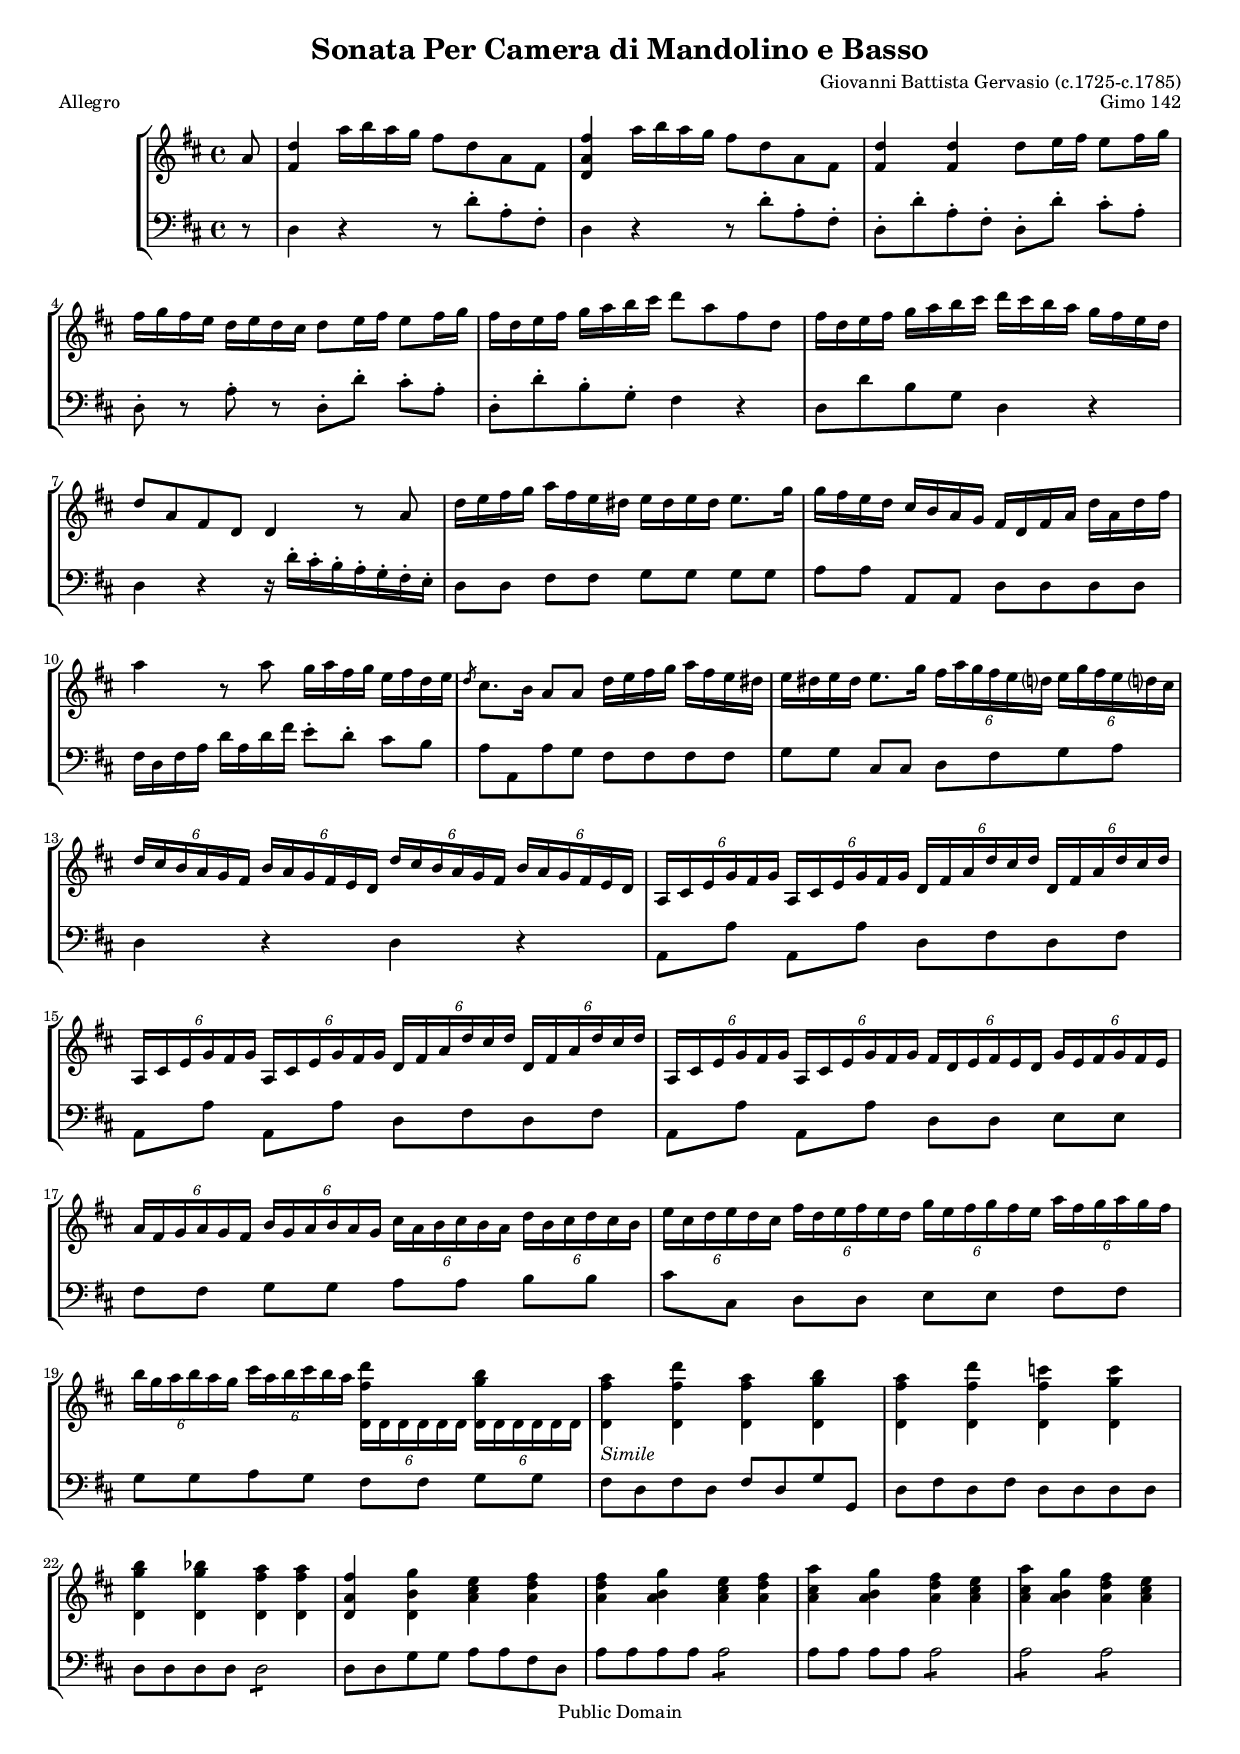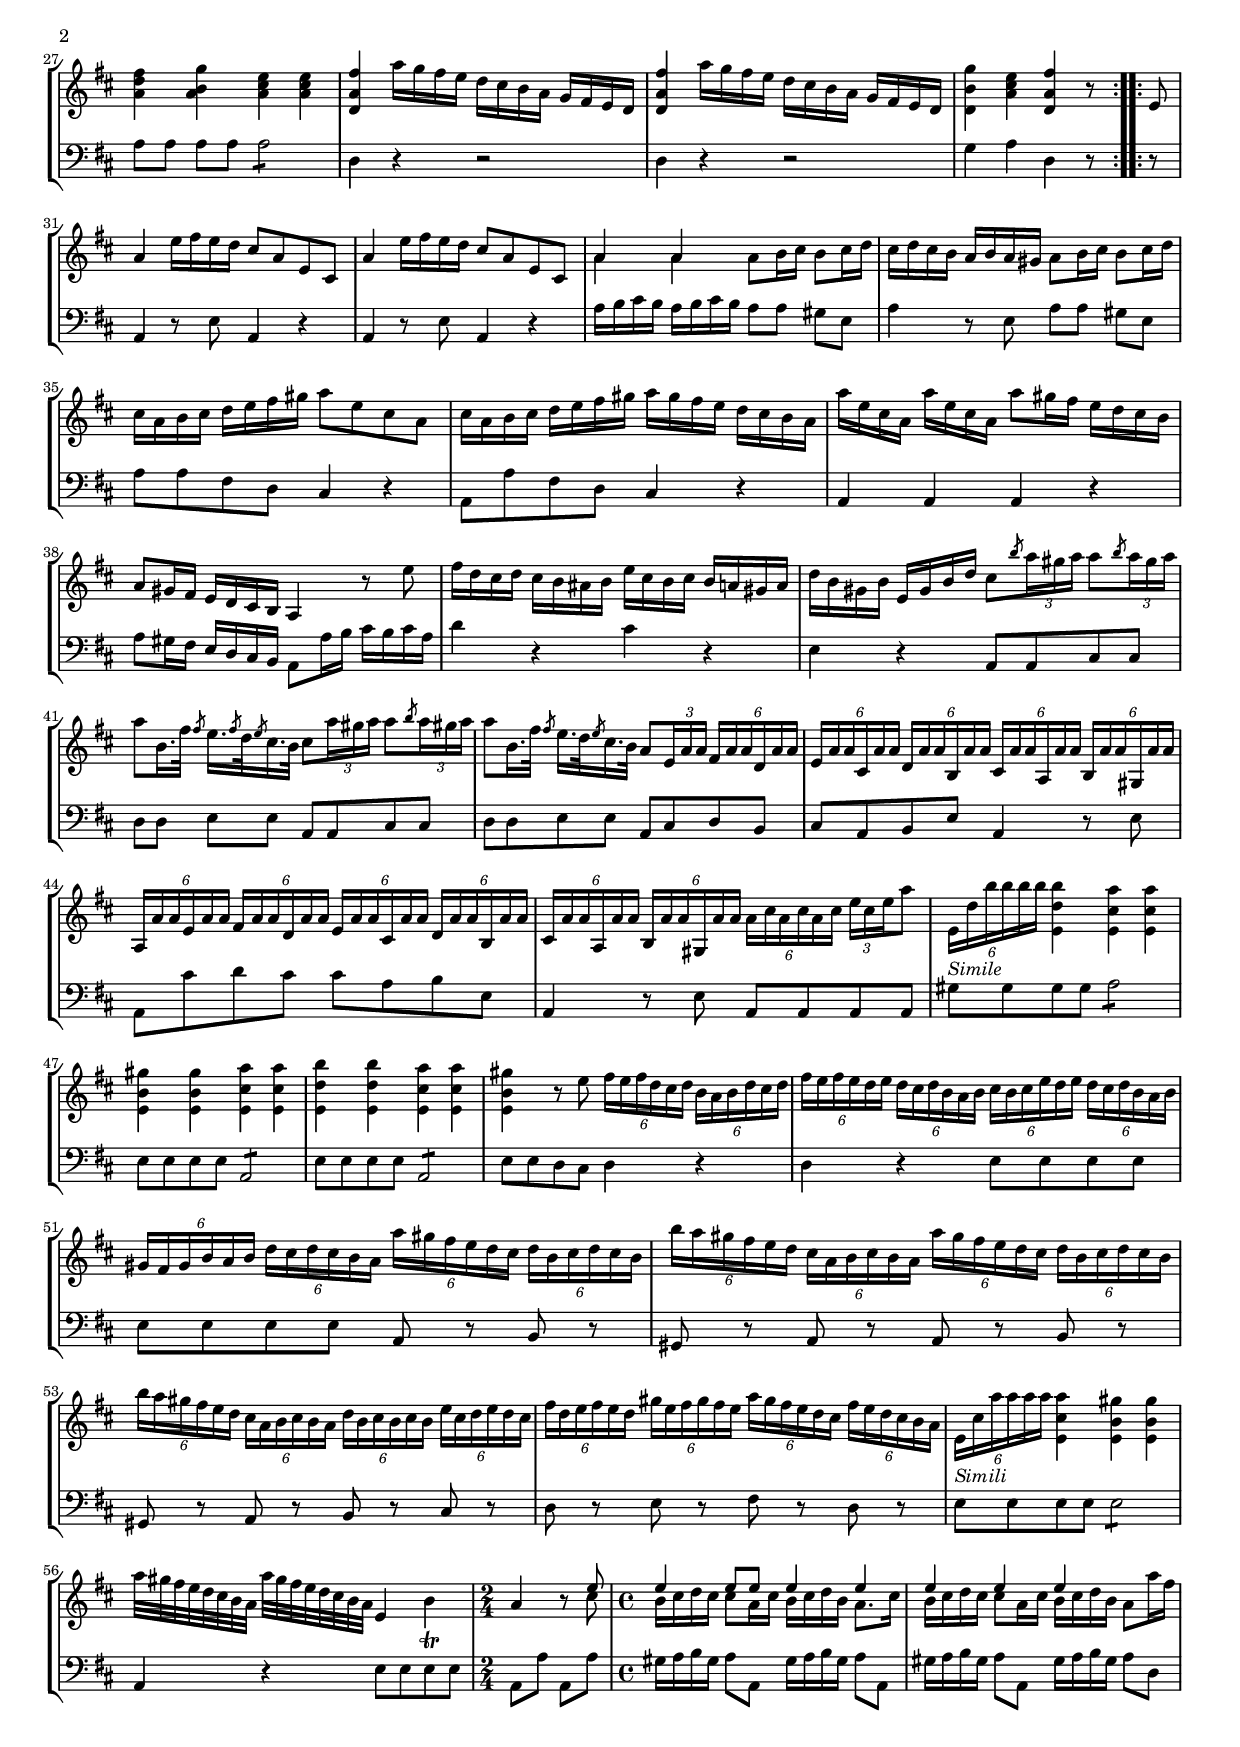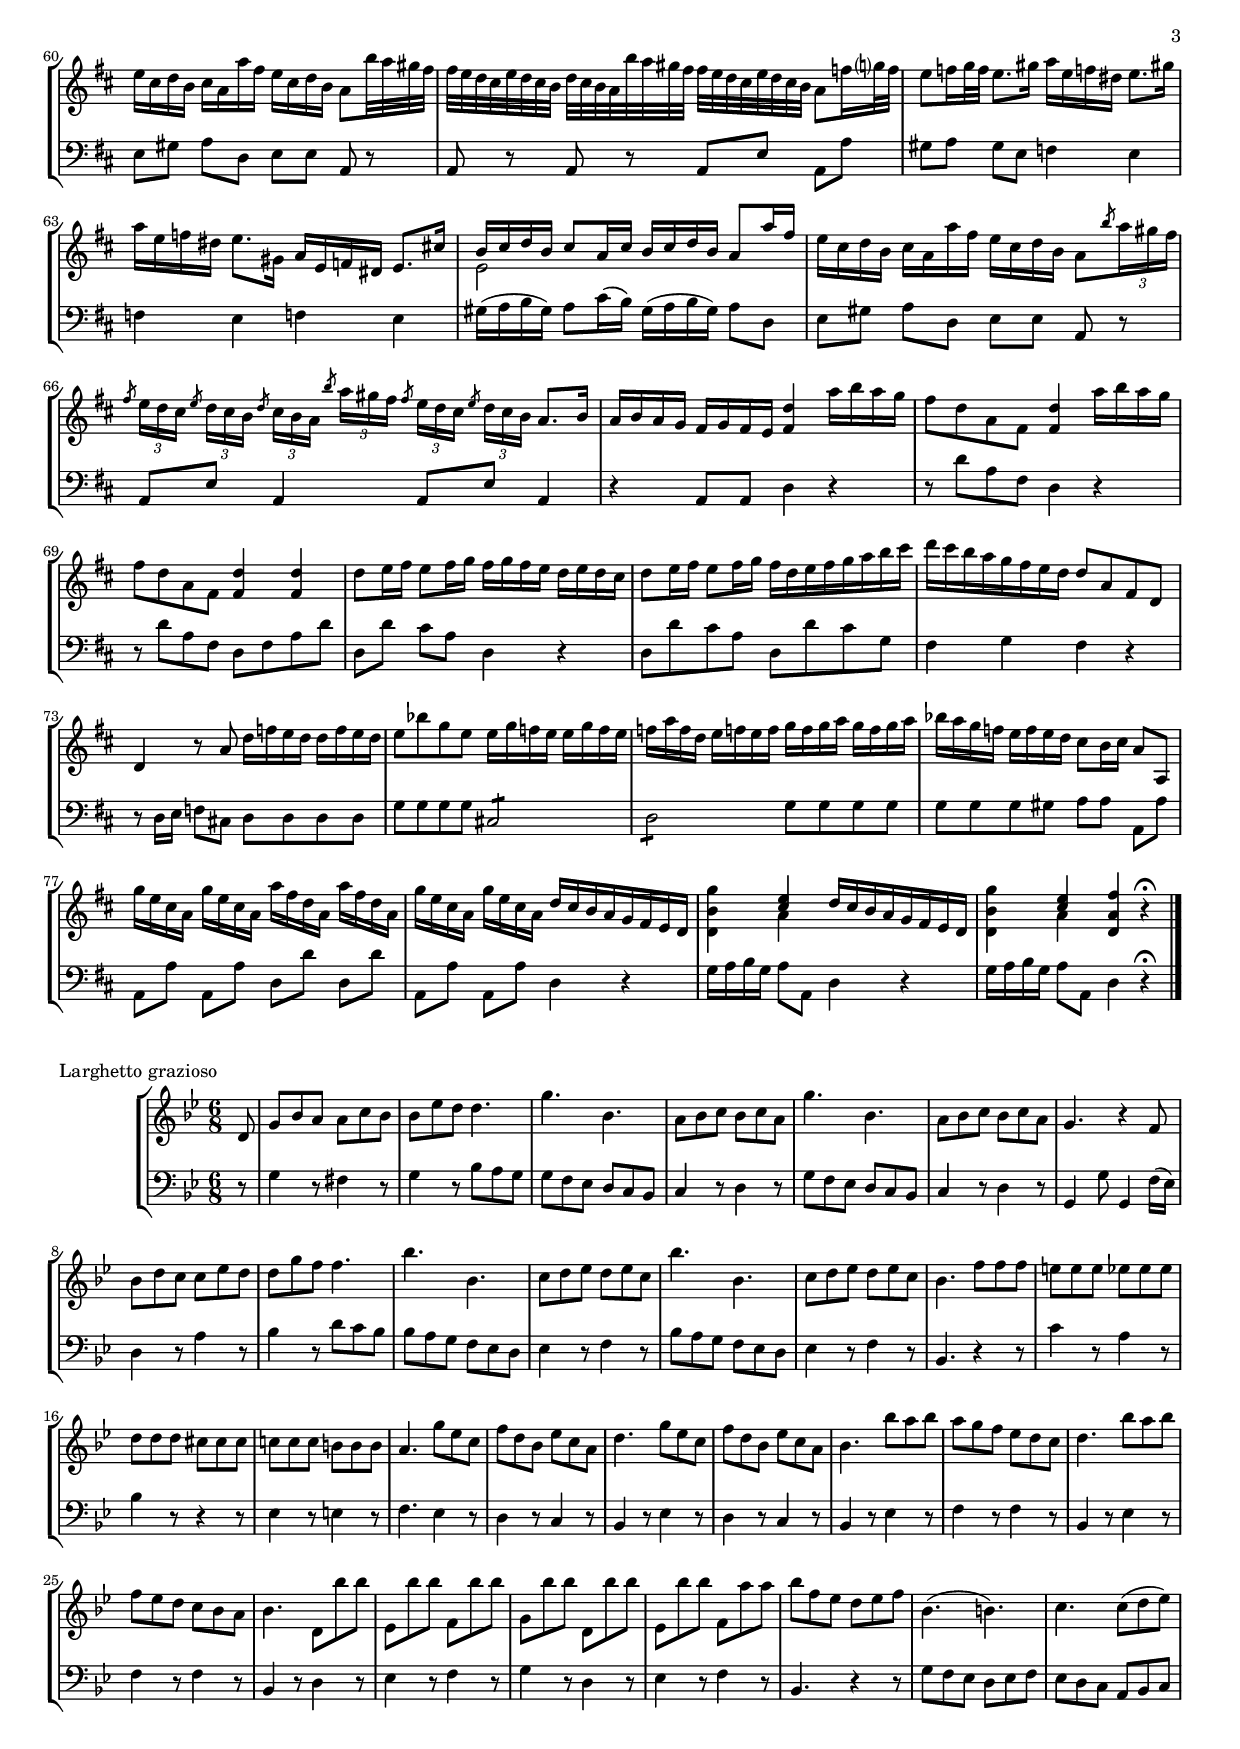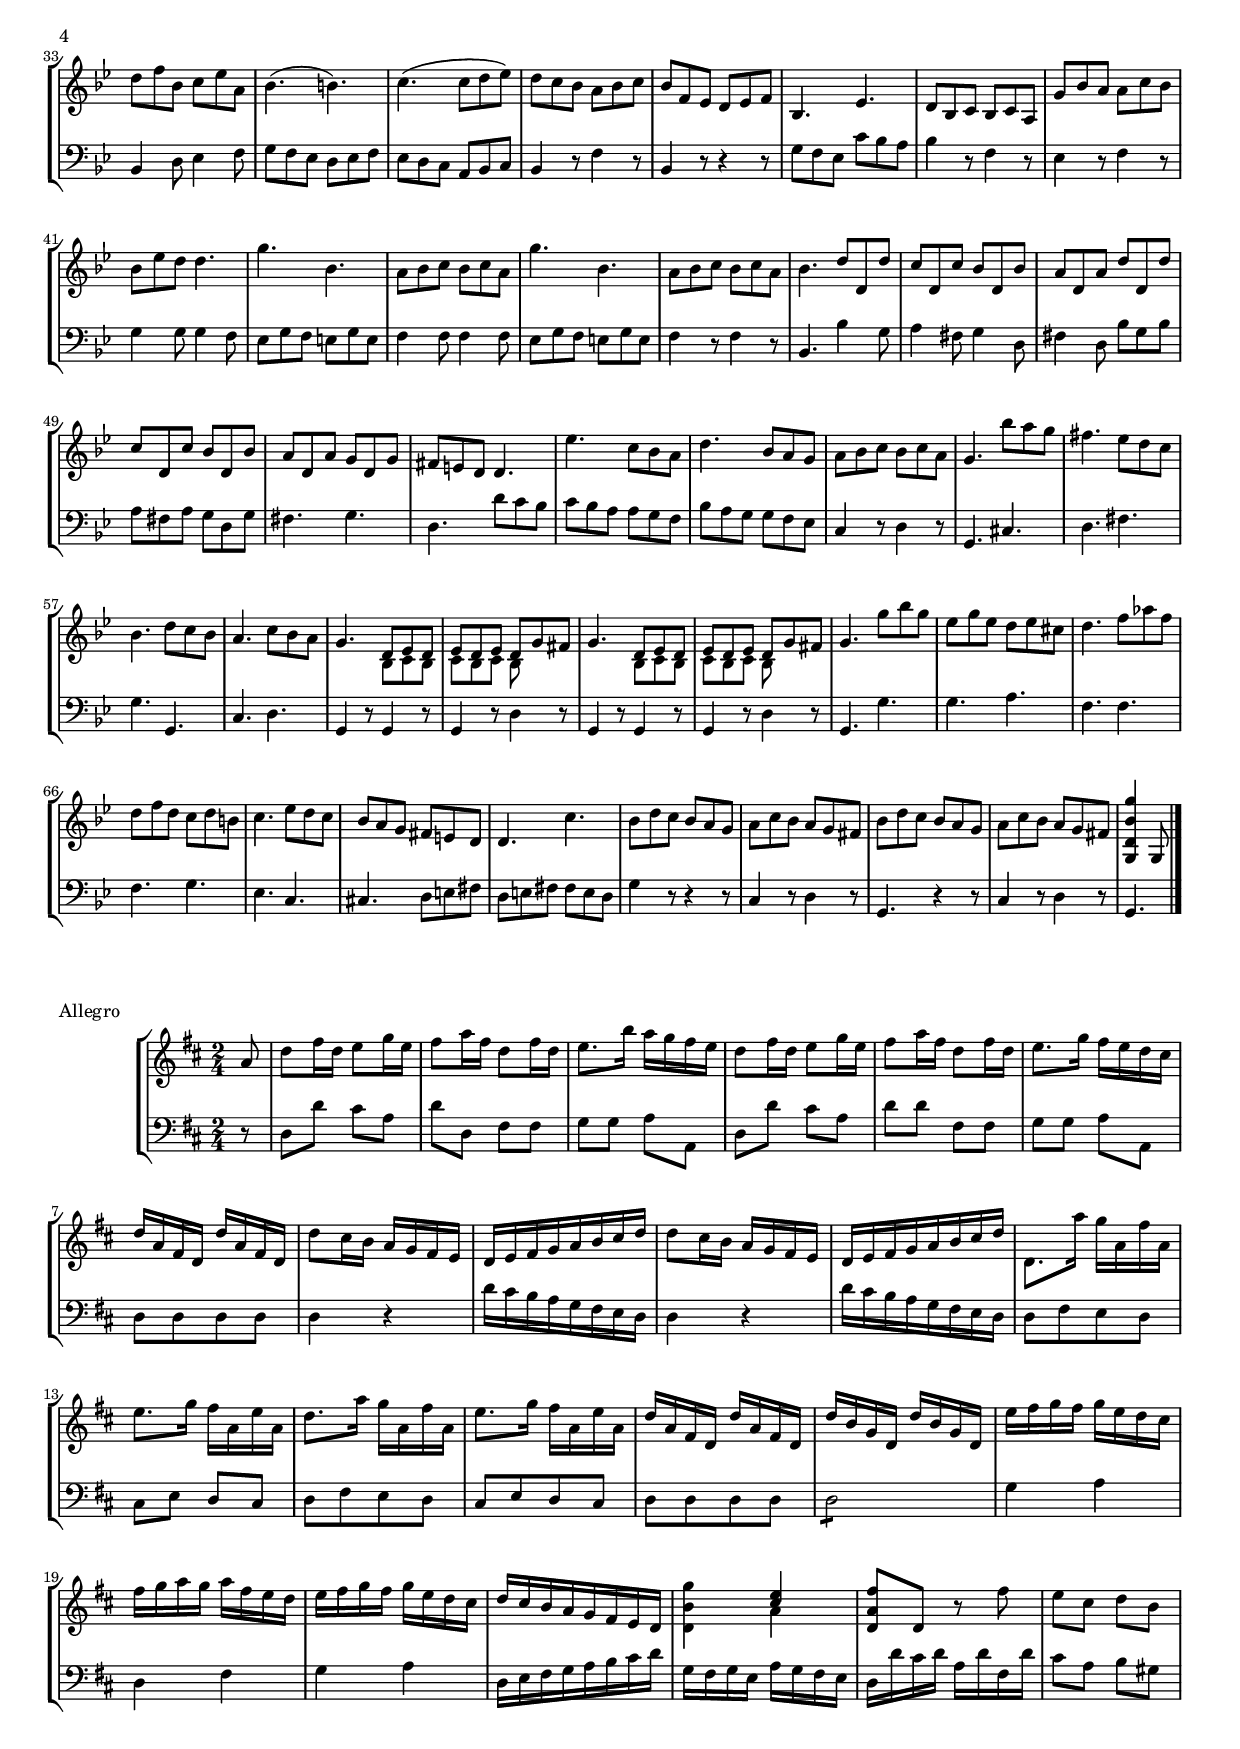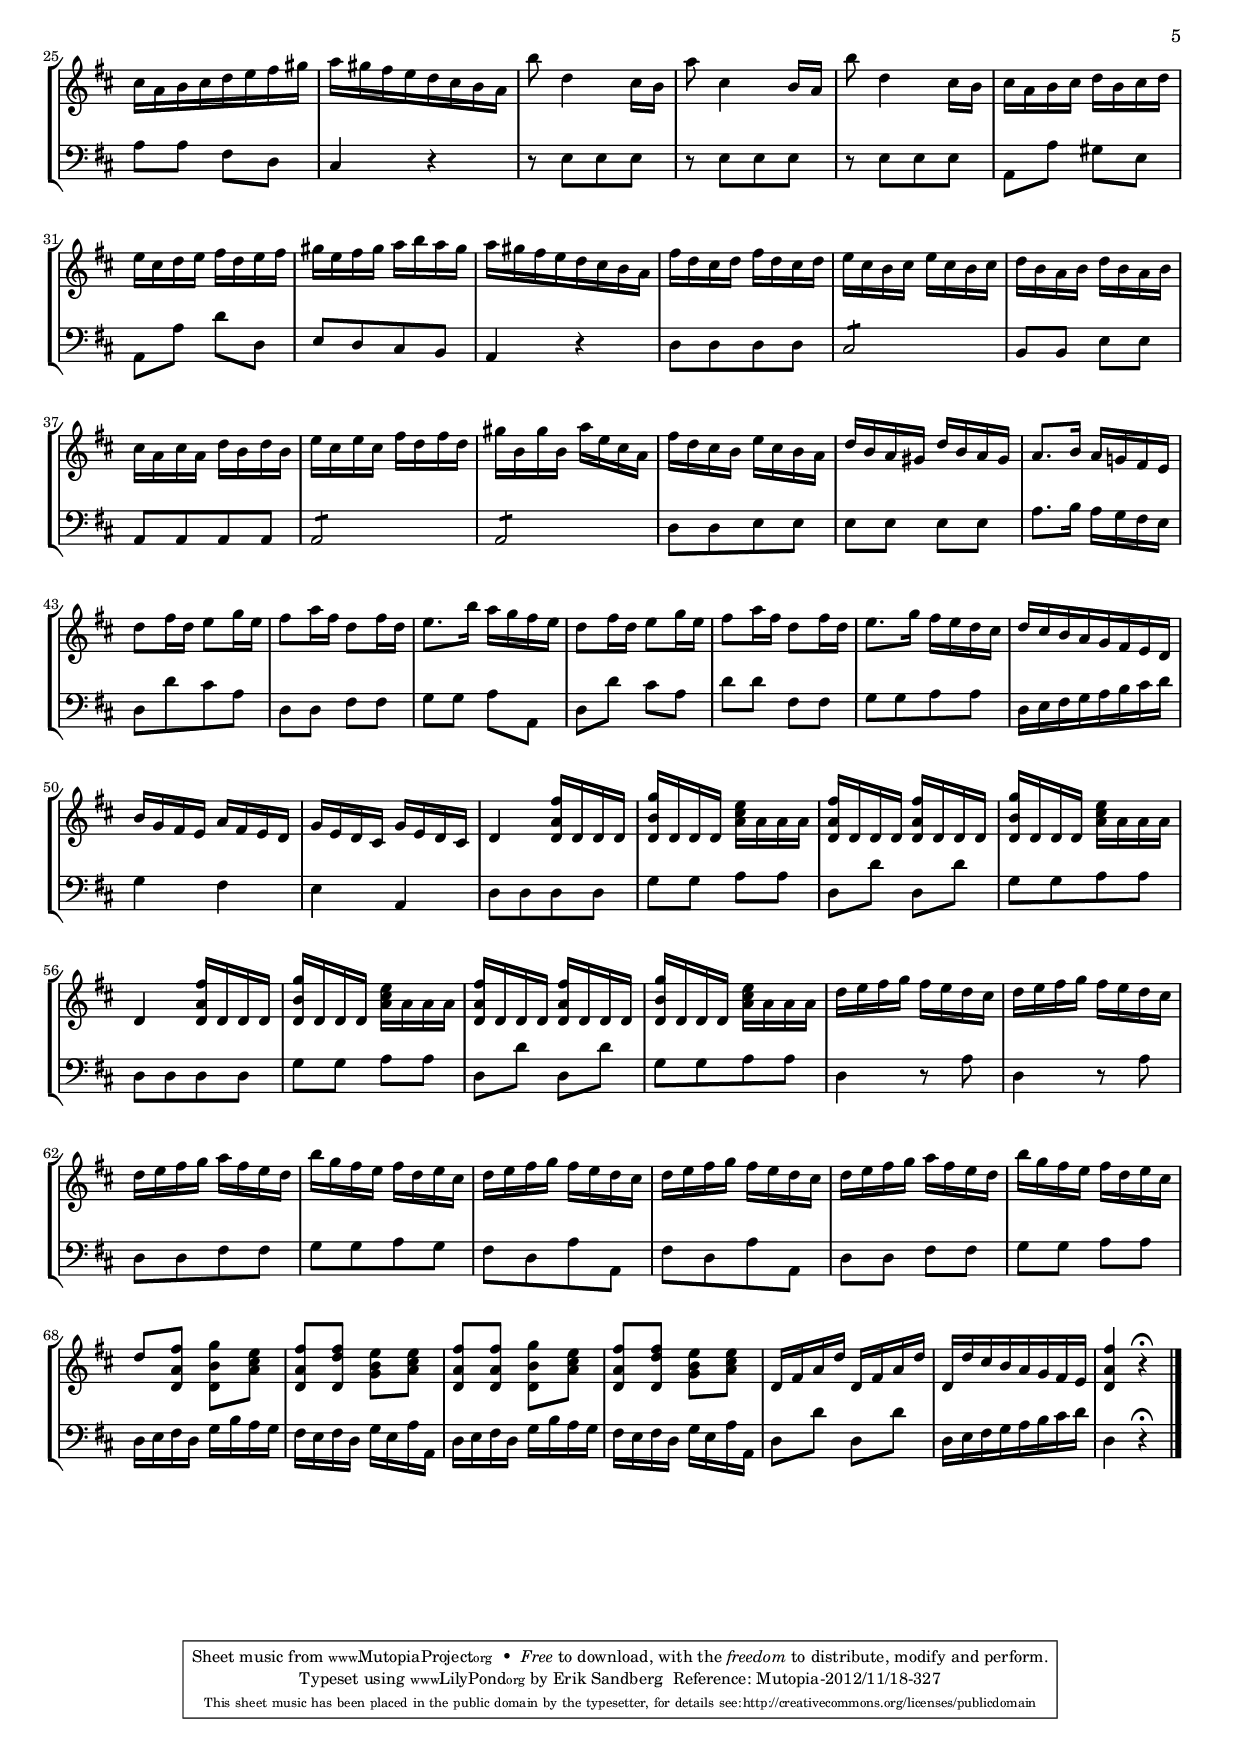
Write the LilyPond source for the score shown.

\version "2.16.0"

Instrument = ""
\version "2.16.0"

\header {
  title = "Sonata Per Camera di Mandolino e Basso"
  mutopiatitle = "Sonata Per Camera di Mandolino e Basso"
  composer = "Giovanni Battista Gervasio (c.1725-c.1785)"
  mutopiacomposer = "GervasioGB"
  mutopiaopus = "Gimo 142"
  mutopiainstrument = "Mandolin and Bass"
  date = "1762"
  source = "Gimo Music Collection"
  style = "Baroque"
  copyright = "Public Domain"
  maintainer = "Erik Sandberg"
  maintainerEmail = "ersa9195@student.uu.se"
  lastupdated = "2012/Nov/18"
  instrument = \Instrument

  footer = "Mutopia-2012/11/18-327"
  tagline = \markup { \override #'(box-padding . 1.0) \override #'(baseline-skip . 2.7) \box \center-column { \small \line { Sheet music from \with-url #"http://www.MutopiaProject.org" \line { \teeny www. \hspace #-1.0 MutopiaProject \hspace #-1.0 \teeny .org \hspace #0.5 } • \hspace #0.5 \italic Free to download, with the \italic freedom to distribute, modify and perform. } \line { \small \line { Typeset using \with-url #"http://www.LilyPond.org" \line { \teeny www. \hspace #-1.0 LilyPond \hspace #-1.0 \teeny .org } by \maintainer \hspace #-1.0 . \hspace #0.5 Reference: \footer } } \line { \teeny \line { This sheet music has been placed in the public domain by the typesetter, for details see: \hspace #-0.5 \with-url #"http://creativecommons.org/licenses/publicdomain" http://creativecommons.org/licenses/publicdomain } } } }
}

#(set-global-staff-size 16)

\version "2.16.0"

IMand =  \relative c'' {
  \clef "treble"
  \time 4/4
  \key d\major
  \set tupletSpannerDuration = #(ly:make-moment 1 4)

  % Note: This removes tuplet brackets from  c8[ \times 2/3 {c16 c c]}.
  \override TupletBracket   #'bracket-visibility = ##f

  \repeat "volta" 2 {
  \partial 8 a8 |
  %1 page 2
  <d fis,>4 a'16 b a g fis8 d a fis | <fis' a, d,>4 a16 b a g fis8 d a fis |
  %3
  <d' fis,>4 <d fis,> d8 e16 fis e8 fis16 g | 
  fis g fis e d e d cis d8 e16 fis e8 fis16 g |
  fis16 d e fis g a b cis d8 a fis d |
  fis16 d e fis g a b cis d cis b a g fis e d | 
  %7
  d8 a fis d d4 r8 a' | d16 e fis g a fis e dis e dis e dis e8. g16 |
  g fis e d cis b a g fis d fis a d a d fis |
  a4 r8 a g16 a fis g e fis d e |
  \slashedGrace d8 cis8. b16 a8 a d16 e fis g a fis e dis |
  %12
  e dis e dis e8. g16 \times 4/6 { fis[ a g fis e d?]  e[ g fis e d? cis] |
   d[ cis b a g fis]  b[ a g fis e d]  d'[ cis b a g fis]  b[ a g fis e d] |
   a[ cis e g fis g]  a,[ cis e g fis g]  d[ fis a d cis d]  d,[ fis a d cis d] |
   a,[ cis e g fis g]  a,[ cis e g fis g]  d[ fis a d cis d]  d,[ fis a d cis d] |
  %16
   a,[ cis e g fis g]  a,[ cis e g fis g]  fis[ d e fis e d]  g[ e fis g fis e] |
   a[ fis g a g fis]  b[ g a b a g]  cis[ a b cis b a]  d[ b cis d cis b] |
   e[ cis d e d cis]  fis[ d e fis e d]  g[ e fis g fis e]  a[ fis g a g fis] |
  %19 page 3
   b[ g a b a g]  cis[ a b cis b a] <d fis, d,>[ d,, d d d d] <b'' g d,>[ d,, d d d d]} |
  <<{a''4_ \markup{\italic "Simile"} d a b | a d c c | b bes a a | fis g e fis | fis g e fis |
    a g fis e | a g fis e | fis g e e}
   {fis fis fis g | fis fis fis g | g g fis fis | a, b cis d | d b cis d |
    cis b d cis | cis b d cis | d b cis cis}
   {d, d d d | d d d d | d d d d | d d a' a | a a a a | a a a a |
    a a a a | a a a a}>> |
  %28
  <fis' a, d,>4 a16 g fis e d cis b a g fis e d |
  <fis' a, d,>4 a16 g fis e d cis b a g fis e d |
  <g' b, d,>4 <e cis a> <fis a, d,> r8
  }

  \repeat "volta" 2 {
  e,8 |
  %31 page 4
  a4 e'16 fis e d cis8 a e cis | a'4 e'16 fis e d cis8 a e cis |
  <<a'4 \\ a>> <<a4 \\ a>> a8 b16 cis b8 cis16 d | 
  cis d cis b a b a gis a8 b16 cis b8 cis16 d |
  %35
  cis16 a b cis d e fis gis a8 e cis a |
  cis16 a b cis d e fis gis a gis fis e d cis b a |
  a' e cis a a' e cis a a'8 gis16 fis e d cis b |
  a8 gis16 fis e d cis b a4 r8 e''8 |
  %39
  fis16 d cis d cis b ais b e cis b cis b a gis a |
  d b gis b e, gis b d  cis8[ \slashedGrace b' \times 2/3 {a16 gis a]}
     a8[ \slashedGrace b \times 2/3 {a16 gis a]} |
  %41 Note: First 3 slashedGraces are slashed twice. Pitches are very unclear.
  a8 b,16. fis'32 \slashedGrace fis8 e16. \slashedGrace fis8 d32 \slashedGrace e8 cis16. b32
     cis8[ \times 2/3 {a'16 gis a]}  a8[ \slashedGrace b \times 2/3 {a16 gis! a]} |
  %42 Note: same as in 41
  a8 b,16. fis'32 \slashedGrace fis8 e16. d32 \slashedGrace e8 cis16. b32
     a8[ \times 2/3 {e16 a a]} \times 4/6 { fis[ a a d, a' a] |
   e[ a a cis, a' a]  d,[ a' a b, a' a]  cis,[ a' a a, a' a]  b,[ a' a gis, a' a] |
   a,[ a' a e a a]  fis[ a a d, a' a]  e[ a a cis, a' a]  d,[ a' a b, a' a] |
   cis,[ a' a a, a' a]  b,[ a' a gis, a' a]  a[ cis a cis a cis]}
    \times 2/3 { e[ cis e} a8] |

  %46
  \times 4/6 { e,16[_ \markup{\italic "Simile"} d' b' b b b]} <<{b4 a a | gis gis a a | b b a a}
    {d, cis cis | b b cis cis | d d cis cis} {e, e e | e e e e | e e e e}>> |
  %49
  <gis' b, e,> r8 e \times 4/6 { fis16[ e fis d cis d]  b[ a b d cis d] |
   fis[ e fis e d e]  d[ cis d b a b]  cis[ b cis e d e]  d[ cis d b a b] |
   gis[ fis gis b a b]  d[ cis d cis b a]  a'[ gis fis e d cis]  d[ b cis d cis b] |
   b'[ a gis fis e d]  cis[ a b cis b a]  a'[ gis fis e d cis]  d[ b cis d cis b] |
   b'[ a gis fis e d]  cis[ a b cis b a]  d[ b cis b cis b]  e[ cis d e d cis] |
  %54 page 5
   fis[ d e fis e d]  gis[ e fis gis fis e]  a[ gis fis e d cis]  fis[ e d cis b a] |
   e[_ \markup{\italic "Simili"} cis' a' a a a]} <<{a4 gis gis} {cis, b b} {e, e e}>> |
   a'32[ gis fis e d cis b a]  a'[ gis fis e d cis b a] e4 b'_\trill |
  %57 
  \time 2/4
  a4 r8 <<{e' | \time 4/4 e4 e8 e e4 e | e e e} \\ {cis8 |
    b16 cis d cis cis8 a16 cis b cis d b a8. cis16 |
    b16 cis d cis cis8 a16 cis b cis d b}>> a8 a'16 fis |
  %60
  e cis d b cis a a' fis e cis d b  a8[ b'32 a gis fis] |
  %61 Note: The f16 is dotted in the manuscript.
  fis e d cis e d cis b d cis b a b' a gis fis fis e d cis e d cis b a8 f'16 g?32 f |
  %62 Note: The f16 is dotted in the manuscript.
  e8 f16 g32 f e8. gis16 a e f! dis e8. gis!16 | 
  a e f dis e8. gis,16 a e f dis e8. cis'!16 |
  <<{b cis d b cis8 a16 cis b cis d b a8 a'16 fis} \\ e,2>> |
  %65 Note: The slashedGraces in bars 65 and 66 are all slashed twice.
  \set tupletSpannerDuration = #(ly:make-moment 1 8)
  e'16 cis d b cis a a' fis e cis d b  a8[ \slashedGrace b' \times 2/3 {a16 gis fis]} |
  \slashedGrace fis8 \times 2/3 { e16[ d cis]} \slashedGrace e8 \times 2/3 { d16[ cis b]}
  \slashedGrace d8 \times 2/3 { cis16[ b a]} \slashedGrace b'8 \times 2/3 { a16[ gis fis]}
  \slashedGrace fis8 \times 2/3 { e16[ d cis]} \slashedGrace e8 \times 2/3 { d16[ cis b]}  a8.[ b16] |
  a b a g fis g fis e <d' fis,>4 a'16 b a g |
  fis8 d a fis <d' fis,>4 a'16 b a g |
  fis8 d a fis <d' fis,>4 <d fis,> |
  %70
  d8 e16 fis e8 fis16 g fis g fis e d e d cis |
  d8 e16 fis e8 fis16 g  fis16[ d e fis g a b cis] |
   d[ cis b a g fis e d] d8 a fis d |
  %73
  d4 r8 a' d16 f e d d f e d | e8 bes' g e e16 g f e e g f e |
  f a f d e f! e f g f g a g f g a |
  bes a g f e f e d cis8 b16 cis a8 a, |
  %77
  g''16 e cis a g' e cis a a' fis d a a' fis d a |
  g' e cis a g' e cis a  d[ cis b a g fis e d] |
  <g' b, d,>4 <<e cis \\ a>>  d16[ cis b a g fis e d] |
  %80
  <g' b, d,>4 <<e cis \\ a>> <fis' a, d,> r^\fermata \bar "|."
  }
}

\version "2.16.0"

IIMand =  \relative c' {
  \clef "treble"
  \time 6/8
  \key g\minor

  \partial 8 d8 |
  %1 page 6
  g bes a a c bes | bes es d d4. | g bes, | a8 bes c bes c a |
  %5
  g'4. bes, | a8 bes c bes c a | g4. r4 f8 | bes d c c es d |
  %9
  d g f f4. | bes bes, | c8 d es d es c | bes'4. bes, | c8 d es d es c |
  %14
  bes4. f'8 f f | e e e es es es | d d d cis cis cis | c! c c b b b |
  %18
  a4. g'8 es c | f d bes es c a | d4. g8 es c | f d bes es c a |
  %22
  bes4. bes'8 a bes | a g f es d c | d4. bes'8 a bes | f es d c bes a | 
  %26
  bes4. <<{s8 bes' bes | s bes bes s bes bes | s bes bes s bes bes |
    s bes bes s a a} {d,, s s | es s s f s s | g s s d s s | es s s f s s}>> |
  %30
  bes' f es d es f | bes,4.(  b) | c c8( d  es) | d f bes, c es a, |
  %34
  bes4.(  b) | c( c8 d  es) | d c bes a bes c | bes f es d es f | bes,4. es |
  %39
  d8 bes c bes c a | g' bes a a c bes | bes es d d4. | g bes, |
  %43
  a8 bes c bes c a | g'4. bes, |
  %45 page 7
  a8 bes c bes c a | bes4. <<{d8 s d | c s c bes s bes | a s a d s d |
    c s c bes s bes | a s a g s g}
    {s d s | s d s s d s | s d s s d s | s d s s d s | s d s s d s}>> |
  %51
  fis e d d4. | es' c8 bes a | d4. bes8 a g | a bes c bes c a |
  %55
  g4. bes'8 a g | fis4. es8 d c | bes4. d8 c bes | a4. c8 bes a |
  %59
  g4. <<{d8 es d | es d es d g fis | g4. d8 es d | es d es d g fis} \\
    {bes, c bes | c bes c bes s s | s s s bes c bes | c bes c bes}>> |
  %63
  g'4. g'8 bes g | es g es d es cis | d4. f8 as f | d f d c d b |
  %67
  c4. es8 d c | bes a g fis e d | d4. c' | bes8 d c bes a g |
  %71
  a c bes a g fis | bes d c bes a g | a c bes a g fis |
  %74
  <g' bes, d, g,>4 g,,8 \bar "|."
}

\version "2.16.0"

IIIMand =  \relative c'' {
  \clef "treble"
  \time 2/4
  \key d\major

  \partial 8 a8 |
  %1 page 8
  d fis16 d e8 g16 e | fis8 a16 fis d8 fis16 d | e8. b'16 a g fis e |
  d8 fis16 d e8 g16 e | fis8 a16 fis d8 fis16 d | e8. g16 fis e d cis |
  %7
  d a fis d d' a fis d | d'8 cis16 b a g fis e |  d[ e fis g a b cis d] |
  d8 cis16 b a g fis e |  d[ e fis g a b cis d] | d,8. a''16 g a, fis' a, |
  %13
  e'8. g16 fis a, e' a, | d8. a'16 g a, fis' a, | e'8. g16 fis a, e' a, |
  d a fis d d' a fis d | d' b g d d' b g d | e' fis g fis g e d cis |
  %19
  fis g a g a fis e d | e fis g fis g e d cis |  d[ cis b a g fis e d] |
  <g' b, d,>4 <<e cis \\ a>> | <fis' a, d,>8 d, r fis' | e cis d b |
  %25
   cis16[ a b cis d e fis gis] |  a[ gis fis e d cis b a] | b'8 d,4 cis16 b |
  a'8 cis,4 b16 a | b'8 d,4 cis16 b | cis a b cis d b cis d |
  %31
  e cis d e fis d e fis | gis e fis gis a b a gis |  a[ gis fis e d cis b a] |
  fis' d cis d fis d cis d | e cis b cis e cis b cis | d b a b d b a b |
  %37
  cis a cis a d b d b | e cis e cis fis d fis d | gis b, gis' b, a' e cis a |
  fis' d cis b e cis b a | d b a gis d' b a gis |
  %42 page 9
  a8. b16 a g! fis e | d'8 fis16 d e8 g16 e | fis8 a16 fis d8 fis16 d |
  e8. b'16 a g fis e | d8 fis16 d e8 g16 e | fis8 a16 fis d8 fis16 d |
  %48
  e8. g16 fis e d cis |  d[ cis b a g fis e d] | b' g fis e a fis e d |
  g e d cis g' e d cis | d4 <d a' fis'>16 d d d |
  %53
  <d b' g'> d d d <a' cis e> a a a | <d, a' fis'> d d d <d a' fis'> d d d |
  <d b' g'> d d d <a' cis e> a a a | d,4 <d a' fis'>16 d d d |
  %57
  <d b' g'> d d d <a' cis e> a a a | <d, a' fis'> d d d <d a' fis'> d d d |
  <d b' g'> d d d <a' cis e> a a a | d e fis g fis e d cis |
  %61
  d e fis g fis e d cis | d e fis g a fis e d | b' g fis e fis d e cis |
  d e fis g fis e d cis | d e fis g fis e d cis | d e fis g a fis e d | 
  %67
  b' g fis e fis d e cis | <<{d8 fis g e | fis fis e e | fis fis g e |
    fis fis e e} {s a, b cis | a d b cis | a a b cis | a d b cis}
    {s d, d a' | d, d g a | d, d d a' | d, d g a}>>
  %72
  d,16 fis a d d, fis a d |  d,[ d' cis b a g fis e] |
  <fis' a, d,>4 r4^\fermata \bar "|."
}

\version "2.16.0"

IBasso =  \relative c {
  \clef "bass"
  \time 4/4
  \key d\major
  \set tupletSpannerDuration = #(ly:make-moment 1 4)

  \repeat "volta" 2 {
  \partial 8 r8 |
  %1 page 2
  d4 r r8 d'-. a-. fis-. | d4 r r8 d'-. a-. fis-. |
  d-. d'-. a-. fis-.  d[-. d'-.]  cis[-. a-.] | d,-. r a'-. r  d,[-. d'-.]  cis[-. a-.] |
  %5
  d,-. d'-. b-. g-. fis4 r | d8 d' b g d4 r |
  d r r16  d'[-. cis-. b-. a-. g-. fis-. e-.] |  d8[ d]  fis[ fis]  g[ g]  g[ g] |
  %9
   a[ a]  a,[ a] d d d d | fis16 d fis a d a d fis  e8[-. d-.]  cis[ b] |
  a a, a' g fis fis fis fis |  g[ g]  cis,[ cis] d fis g a | d,4 r d r |
  %14
   a8[ a']  a,[ a'] d, fis d fis |  a,[ a']  a,[ a'] d, fis d fis |
   a,[ a']  a,[ a']  d,[ d]  e[ e] |  fis[ fis]  g[ g]  a[ a]  b[ b] |
   cis[ cis,]  d[ d]  e[ e]  fis[ fis] |
  %19 page 3
  g g a g  fis[ fis]  g[ g] | fis d fis d fis d g g, |
  d' fis d fis d d d d | d d d d d2:8 | d8 d g g a a fis d |
  %24
  a' a a a a2: |  a8[ a]  a[ a] a2: | a2: a2: |  a8[ a]  a[ a] a2: |
  %28
  d,4 r r2 | d4 r r2 | g4 a d, r8
  }

  \repeat "volta" 2 {
  r8 |
  %31 page 4
  a4 r8 e' a,4 r | a r8 e' a,4 r | a'16 b cis b a b cis b  a8[ a]  gis[ e] |
  a4 r8 e8  a[ a]  gis[ e] | a a fis d cis4 r | a8 a' fis d cis4 r |
  %37
  a a a r | a'8 gis16 fis e d cis b a8 a'16 b cis b cis a |
  d4 r cis r | e, r a,8 a cis cis |  d[ d]  e[ e] a, a cis cis |
  %42
  d d e e a, cis d b | cis a b e a,4 r8 e' | a, cis' d cis cis a b e, |
  a,4 r8 e' a, a a a | gis' gis gis gis a2: | e8 e e e a,2: | e'8 e e e a,2: |
  %49
  e'8 e d cis d4 r | d r e8 e e e | e e e e a, r b r |
  gis r a r a r b r | gis r a r b r cis r |
  %54 page 5
  d r e r fis r d r | e e e e e2: | a,4 r e'8 e e e | \time 2/4 a, a' a, a' | 
  %58
  \time 4/4 gis16 a b gis a8 a, gis'16 a b gis a8 a, |
  gis'16 a b gis a8 a, gis'16 a b gis a8 d, |
   e[ gis]  a[ d,]  e[ e] a, r | a r a r  a[ e']  a,[ a'] |
  %62
   gis[ a]  gis[ e] f4 e | f e f! e |
  gis16( a b  gis) a8 cis16(  b) gis( a b  gis) a8 d, |
   e[ gis]  a[ d,]  e[ e] a, r | a e' a,4 a8 e' a,4 |
  %67
  r a8 a d4 r | r8 d' a fis d4 r | r8 d' a fis d fis a d |
   d,[ d']  cis[ a] d,4 r | d8 d' cis a d, d' cis g | fis4 g fis r |
  %73
  r8 d16 e f!8 cis! d8 d d d | g g g g cis,!2: | d: g8 g g g |
  g g g gis  a[ a]  a,[ a'] |  a,[ a']  a,[ a']  d,[ d']  d,[ d'] |
  %78
   a,[ a']  a,[ a'] d,4 r | g16 a b g a8 a, d4 r |
  g16 a b g a8 a, d4 r^\fermata \bar "|."
  }
}

\version "2.16.0"

IIBasso =  \relative c' {
  \clef "bass"
  \time 6/8
  \key g\minor

  \partial 8 r8 |
  %1 page 6
  g4 r8 fis4 r8 | g4 r8 bes a g | g f es d c bes | c4 r8 d4 r8 |
  g f es d c bes | c4 r8 d4 r8 | g,4 g'8 g,4 f'16(  es) | d4 r8 a'4 r8 |
  %9
  bes4 r8 d8 c bes | bes a g f es d | es4 r8 f4 r8 | bes a g f es d |
  es4 r8 f4 r8 | bes,4. r4 r8 | c'4 r8 a4 r8 | bes4 r8 r4 r8 |
  %17
  es,4 r8 e4 r8 | f4. es4 r8 | d4 r8 c4 r8 | bes4 r8 es4 r8 | d4 r8 c4 r8 |
  %22
  bes4 r8 es4 r8 | f4 r8 f4 r8 | bes,4 r8 es4 r8 | f4 r8 f4 r8 |
  bes,4 r8 d4 r8 | es4 r8 f4 r8 | g4 r8 d4 r8 | es4 r8 f4 r8 |
  %30
  bes,4. r4 r8 | g'8 f es d es f | es d c a bes c | bes4 d8 es4 f8 |
  g8 f es d es f | es d c a bes c | bes4 r8 f'4 r8 | bes,4 r8 r4 r8 |
  %38
  g' f es c' bes a | bes4 r8 f4 r8 | es4 r8 f4 r8 | g4 g8 g4 f8 |
  es g f e g e | f4 f8 f4 f8 | es g f e g e |
  %45 page 7
  f4 r8 f4 r8 | bes,4. bes'4 g8 | a4 fis8 g4 d8 | fis4 d8 bes' g bes |
  a fis a g d g | fis4. g | d d'8 c bes | c bes a a g f |
  %53
  bes a g g f es | c4 r8 d4 r8 | g,4. cis | d fis | g g, | c d |
  %59
  g,4 r8 g4 r8 | g4 r8 d'4 r8 | g,4 r8 g4 r8 | g4 r8 d'4 r8 | g,4. g' |
  %64
  g a | f f | f g | es c | cis d8 e fis | d e fis fis e d | g4 r8 r4 r8 |
  %71
  c,4 r8 d4 r8 | g,4. r4 r8 | c4 r8 d4 r8 | g,4. \bar "|."
}


\version "2.16.0"

IIIBasso =  \relative c {
  \clef "bass"
  \time 2/4
  \key d\major

  \partial 8 r8 |
  %1 page 8
  d d' cis a | d d, fis fis | g g a a, | d d' cis a | d d fis, fis |
  %6
  g g a a, |  d[ d d d] | d4 r |  d'16[ cis b a g fis e d] | d4 r |
  %11
   d'16[ cis b a g fis e d] |  d8[ fis e d] | cis e d cis |  d8[ fis e d] |
   cis[ e d cis] |  d[ d d d] | d2:8 | g4 a | d, fis | g a |
  %21
   d,16[ e fis g a b cis d] | g, fis g e a g fis e | d d' cis d a d fis, d' |
  cis8 a b gis | a a fis d | cis4 r | r8  e[ e e] | r  e[ e e] | r  e[ e e] |
  %30
  a, a' gis e | a, a' d d, |  e[ d cis b] | a4 r |  d8[ d d d] |
  cis2: | b8 b e e |  a,[ a a a] | a2: | a: |  d8[ d e e] | e e e e | 
  %42 page 9
  a8. b16 a g fis e |  d8[ d' cis a] | d, d fis fis | g g a a, | d d' cis a |
  %47
  d d fis, fis |  g[ g a a] |  d,16[ e fis g a b cis d] | g,4 fis | e a, |
  %52
   d8[ d d d] | g g a a | d, d' d, d' |  g,[ g a a] |  d,[ d d d] | g g a a |
  %58
  d, d' d, d' |  g,[ g a a] | d,4 r8 a' | d,4 r8 a' |  d,[ d fis fis] |
   g[ g a g] |  fis[ d a' a,] |  fis'[ d a' a,] | d d fis fis | g g a a |
  %68
  d,16 e fis d g b a g | fis e fis d g e a a, | d e fis d g b a g |
  fis e fis d g e a a, | d8 d' d, d' |  d,16[ e fis g a b cis d] |
  %74
  d,4 r^\fermata \bar "|."
}


\score {
  \new StaffGroup <<
    \new Staff = Mand \IMand
    \new Staff = Basso \IBasso
  >>
  \header {piece = "Allegro" opus = "Gimo 142"}
  \layout {}
  
  \midi {
    \tempo 4 = 100
    }


}

\score {
  \new StaffGroup <<
    \new Staff = Mand \IIMand
    \new Staff = Basso \IIBasso
  >>
  \header {piece = "Larghetto grazioso"}
  \layout {}
  
  \midi {
    \tempo 4. = 100
    }


}

\score {
  \new StaffGroup <<
    \new Staff = Mand \IIIMand
    \new Staff = Basso \IIIBasso
  >>
  \header {piece = "Allegro"}
  \layout {}
  
  \midi {
    \tempo 4 = 120
    }


}
